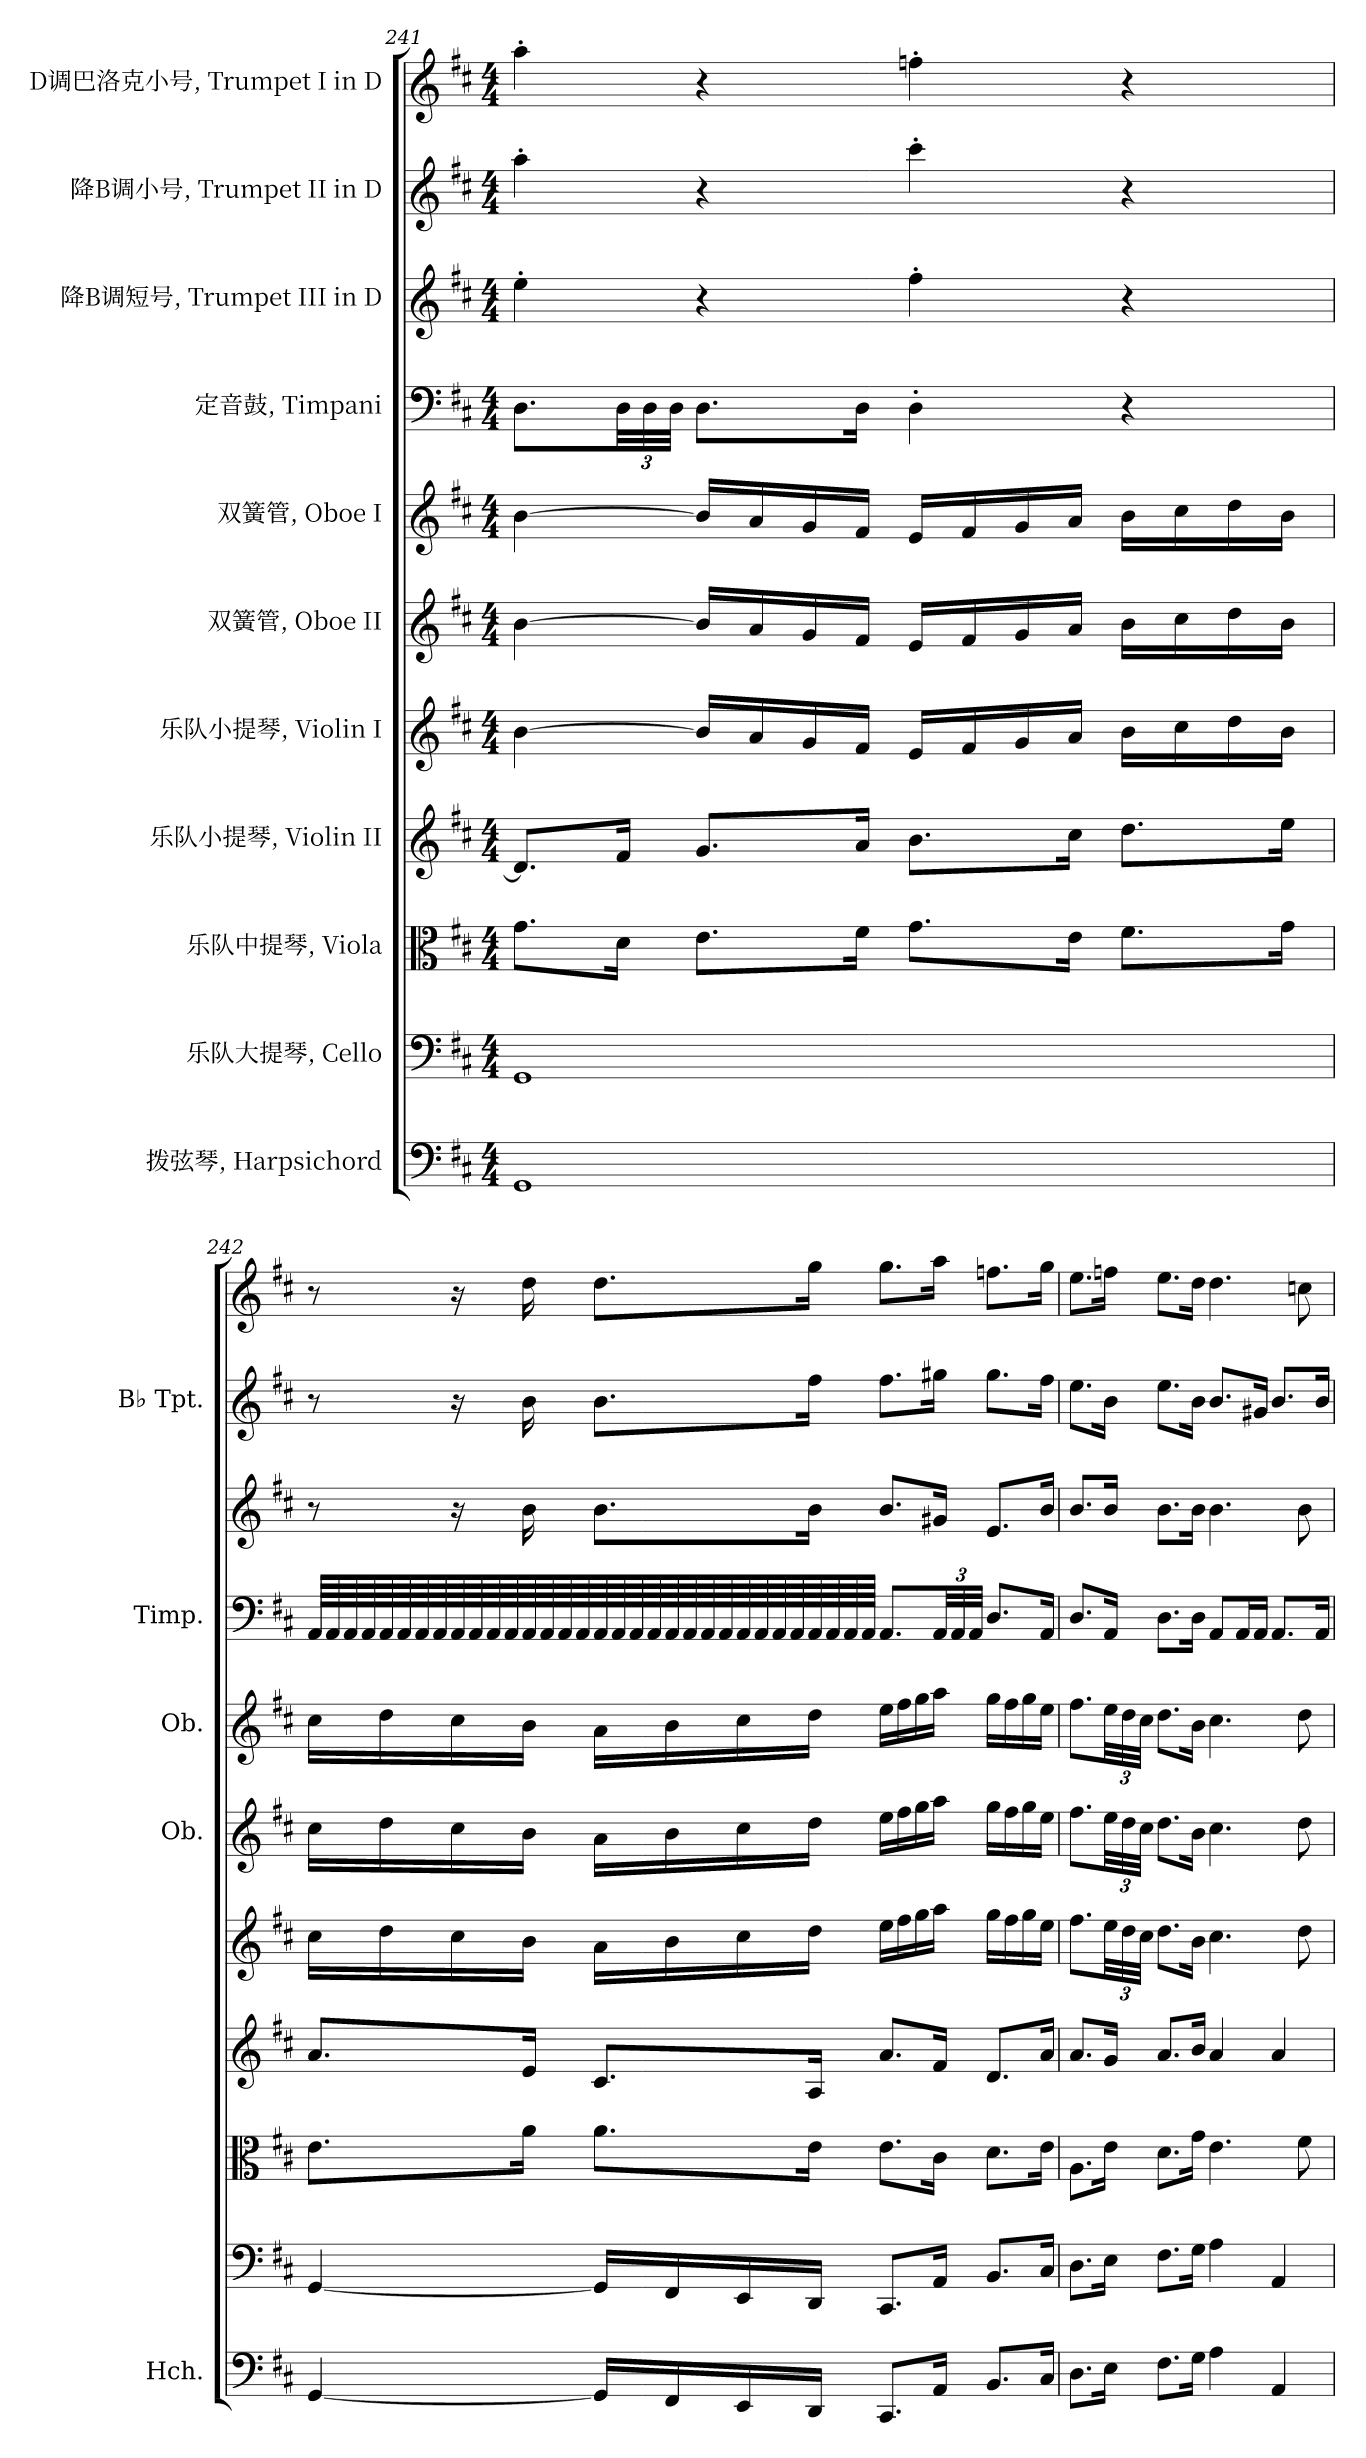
**kern	**kern	**kern	**kern	**kern	**kern	**kern	**kern	**kern	**kern	**kern
*part11	*part10	*part9	*part8	*part7	*part6	*part5	*part4	*part3	*part2	*part1
*staff11	*staff10	*staff9	*staff8	*staff7	*staff6	*staff5	*staff4	*staff3	*staff2	*staff1
*I"拨弦琴, Harpsichord	*I"乐队大提琴, Cello	*I"乐队中提琴, Viola	*I"乐队小提琴, Violin II	*I"乐队小提琴, Violin I	*I"双簧管, Oboe II	*I"双簧管, Oboe I	*I"定音鼓, Timpani	*I"降B调短号, Trumpet III in D	*I"降B调小号, Trumpet II in D	*I"D调巴洛克小号, Trumpet I in D
*I'Hch.	*	*	*	*	*I'Ob.	*I'Ob.	*I'Timp.	*	*I'B♭ Tpt.	*
!!LO:PB:g=z
*clefF4	*clefF4	*clefC3	*clefG2	*clefG2	*clefG2	*clefG2	*clefF4	*clefG2	*clefG2	*clefG2
*	*	*	*	*	*	*	*	*ITrd1c2	*ITrd1c2	*ITrd-1c-2
*k[f#c#]	*k[f#c#]	*k[f#c#]	*k[f#c#]	*k[f#c#]	*k[f#c#]	*k[f#c#]	*k[f#c#]	*k[]	*k[]	*k[f#c#g#d#]
*M4/4	*M4/4	*M4/4	*M4/4	*M4/4	*M4/4	*M4/4	*M4/4	*M4/4	*M4/4	*M4/4
=241	=241	=241	=241	=241	=241	=241	=241	=241	=241	=241
1GG	1GG	8.g\L	8.d/L]	[4b\	[4b\	[4b\	8.D\L	4dd'\	4gg'\	4bb'\
*	*	*	*	*	*	*	*Xbrackettup	*	*	*
.	.	16d\Jk	16f#/Jk	.	.	.	48D\LL	.	.	.
.	.	.	.	.	.	.	48D\	.	.	.
.	.	.	.	.	.	.	48D\JJJ	.	.	.
.	.	8.e\L	8.g/L	16b/LL]	16b/LL]	16b/LL]	8.D\L	4r	4r	4r
.	.	.	.	16a/	16a/	16a/	.	.	.	.
.	.	.	.	16g/	16g/	16g/	.	.	.	.
.	.	16f#\Jk	16a/Jk	16f#/JJ	16f#/JJ	16f#/JJ	16D\Jk	.	.	.
.	.	8.g\L	8.b\L	16e/LL	16e/LL	16e/LL	4D'\	4ee'\	4bb'\	4ggn'\
.	.	.	.	16f#/	16f#/	16f#/	.	.	.	.
.	.	.	.	16g/	16g/	16g/	.	.	.	.
.	.	16e\Jk	16cc#\Jk	16a/JJ	16a/JJ	16a/JJ	.	.	.	.
.	.	8.f#\L	8.dd\L	16b\LL	16b\LL	16b\LL	4r	4r	4r	4r
.	.	.	.	16cc#\	16cc#\	16cc#\	.	.	.	.
.	.	.	.	16dd\	16dd\	16dd\	.	.	.	.
.	.	16g\Jk	16ee\Jk	16b\JJ	16b\JJ	16b\JJ	.	.	.	.
!!LO:PB:g=z
=242	=242	=242	=242	=242	=242	=242	=242	=242	=242	=242
[4GG/	[4GG/	8.e\L	8.a/L	16cc#\LL	16cc#\LL	16cc#\LL	64AA/LLLL	8r	8r	8r
.	.	.	.	.	.	.	64AA/	.	.	.
.	.	.	.	.	.	.	64AA/	.	.	.
.	.	.	.	.	.	.	64AA/	.	.	.
.	.	.	.	16dd\	16dd\	16dd\	64AA/	.	.	.
.	.	.	.	.	.	.	64AA/	.	.	.
.	.	.	.	.	.	.	64AA/	.	.	.
.	.	.	.	.	.	.	64AA/	.	.	.
.	.	.	.	16cc#\	16cc#\	16cc#\	64AA/	16r	16r	16r
.	.	.	.	.	.	.	64AA/	.	.	.
.	.	.	.	.	.	.	64AA/	.	.	.
.	.	.	.	.	.	.	64AA/	.	.	.
.	.	16a\Jk	16e/Jk	16b\JJ	16b\JJ	16b\JJ	64AA/	16a\	16a\	16ee\
.	.	.	.	.	.	.	64AA/	.	.	.
.	.	.	.	.	.	.	64AA/	.	.	.
.	.	.	.	.	.	.	64AA/	.	.	.
16GG/LL]	16GG/LL]	8.a\L	8.c#/L	16a\LL	16a\LL	16a\LL	64AA/	8.a\L	8.a\L	8.ee\L
.	.	.	.	.	.	.	64AA/	.	.	.
.	.	.	.	.	.	.	64AA/	.	.	.
.	.	.	.	.	.	.	64AA/	.	.	.
16FF#/	16FF#/	.	.	16b\	16b\	16b\	64AA/	.	.	.
.	.	.	.	.	.	.	64AA/	.	.	.
.	.	.	.	.	.	.	64AA/	.	.	.
.	.	.	.	.	.	.	64AA/	.	.	.
16EE/	16EE/	.	.	16cc#\	16cc#\	16cc#\	64AA/	.	.	.
.	.	.	.	.	.	.	64AA/	.	.	.
.	.	.	.	.	.	.	64AA/	.	.	.
.	.	.	.	.	.	.	64AA/	.	.	.
16DD/JJ	16DD/JJ	16e\Jk	16A/Jk	16dd\JJ	16dd\JJ	16dd\JJ	64AA/	16a\Jk	16ee\Jk	16aa\Jk
.	.	.	.	.	.	.	64AA/	.	.	.
.	.	.	.	.	.	.	64AA/	.	.	.
.	.	.	.	.	.	.	64AA/JJJJ	.	.	.
8.CC#/L	8.CC#/L	8.e\L	8.a/L	16ee\LL	16ee\LL	16ee\LL	8.AA/L	8.a/L	8.ee\L	8.aa\L
.	.	.	.	16ff#\	16ff#\	16ff#\	.	.	.	.
.	.	.	.	16gg\	16gg\	16gg\	.	.	.	.
16AA/Jk	16AA/Jk	16c#\Jk	16f#/Jk	16aa\JJ	16aa\JJ	16aa\JJ	48AA/LL	16f#X/Jk	16ff#X\Jk	16bb\Jk
.	.	.	.	.	.	.	48AA/	.	.	.
.	.	.	.	.	.	.	48AA/JJJ	.	.	.
8.BB/L	8.BB/L	8.d\L	8.d/L	16gg\LL	16gg\LL	16gg\LL	8.D/L	8.d/L	8.ff#\L	8.ggn\L
.	.	.	.	16ff#\	16ff#\	16ff#\	.	.	.	.
.	.	.	.	16gg\	16gg\	16gg\	.	.	.	.
16C#/Jk	16C#/Jk	16e\Jk	16a/Jk	16ee\JJ	16ee\JJ	16ee\JJ	16AA/Jk	16a/Jk	16ee\Jk	16aa\Jk
!!LO:PB:g=z
=243	=243	=243	=243	=243	=243	=243	=243	=243	=243	=243
8.D\L	8.D\L	8.A\L	8.a/L	8.ff#\L	8.ff#\L	8.ff#\L	8.D/L	8.a/L	8.dd\L	8.ff#\L
*	*	*	*	*Xbrackettup	*Xbrackettup	*Xbrackettup	*	*	*	*
16E\Jk	16E\Jk	16e\Jk	16g/Jk	48ee\LL	48ee\LL	48ee\LL	16AA/Jk	16a/Jk	16a\Jk	16ggn\Jk
.	.	.	.	48dd\	48dd\	48dd\	.	.	.	.
.	.	.	.	48cc#\JJJ	48cc#\JJJ	48cc#\JJJ	.	.	.	.
8.F#\L	8.F#\L	8.d\L	8.a/L	8.dd\L	8.dd\L	8.dd\L	8.D\L	8.a\L	8.dd\L	8.ff#\L
16G\Jk	16G\Jk	16g\Jk	16b/Jk	16b\Jk	16b\Jk	16b\Jk	16D\Jk	16a\Jk	16a\Jk	16ee\Jk
4A\	4A\	4.e\	4a/	4.cc#\	4.cc#\	4.cc#\	8AA/L	4.a\	8.a/L	4.ee\
.	.	.	.	.	.	.	16AA/L	.	.	.
.	.	.	.	.	.	.	16AA/JJ	.	16f#X/Jk	.
4AA/	4AA/	.	4a/	.	.	.	8.AA/L	.	8.a/L	.
.	.	8f#\	.	8dd\	8dd\	8dd\	.	8a\	.	8ddn\
.	.	.	.	.	.	.	16AA/Jk	.	16a/Jk	.
=	=	=	=	=	=	=	=	=	=	=
*-	*-	*-	*-	*-	*-	*-	*-	*-	*-	*-
